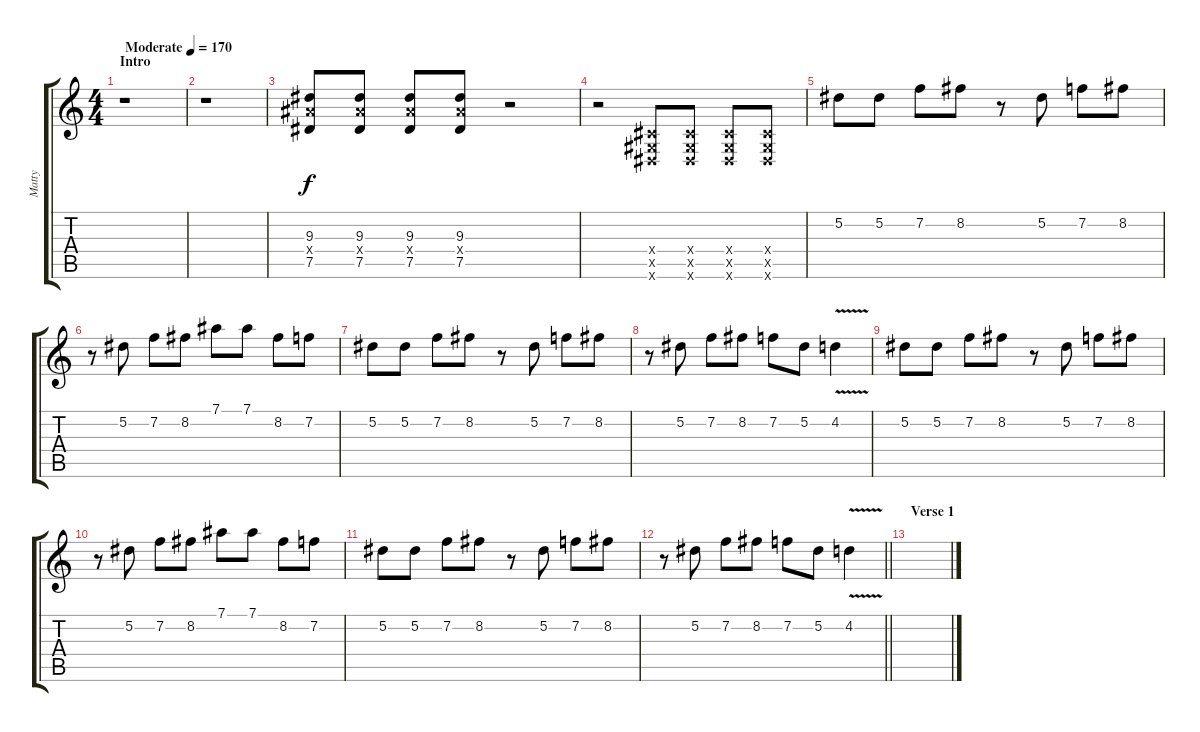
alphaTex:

\track ("Matty" "Matty") {instrument overdrivenguitar}
\staff {score tabs}
\tuning (Eb4 Bb3 Gb3 Db3 Ab2 Eb2) {hide}
\ts (4 4)
\section ("" "Intro")
\tempo (170 "Moderate")
\clef g2
\ks c
r.1{dy f instrument overdrivenguitar} |
r.1 |
(9.3 9.4{x} 7.5).8 (9.3 9.4{x} 7.5).8 (9.3 9.4{x} 7.5).8 (9.3 9.4{x} 7.5).8 r.2 |
r.2 (0.4{x} 0.5{x} 0.6{x}).8 (0.4{x} 0.5{x} 0.6{x}).8 (0.4{x} 0.5{x} 0.6{x}).8 (0.4{x} 0.5{x} 0.6{x}).8 |
5.2.8 5.2.8 7.2.8 8.2.8 r.8 5.2.8 7.2.8 8.2.8 |
r.8 5.2.8 7.2.8 8.2.8 7.1.8 7.1.8 8.2.8 7.2.8 |
5.2.8 5.2.8 7.2.8 8.2.8 r.8 5.2.8 7.2.8 8.2.8 |
r.8 5.2.8 7.2.8 8.2.8 7.2.8 5.2.8 4.2{v}.4 |
5.2.8 5.2.8 7.2.8 8.2.8 r.8 5.2.8 7.2.8 8.2.8 |
r.8 5.2.8 7.2.8 8.2.8 7.1.8 7.1.8 8.2.8 7.2.8 |
5.2.8 5.2.8 7.2.8 8.2.8 r.8 5.2.8 7.2.8 8.2.8 |
\barLineRight lightlight
r.8 5.2.8 7.2.8 8.2.8 7.2.8 5.2.8 4.2{v}.4 |
\section ("" "Verse 1")
